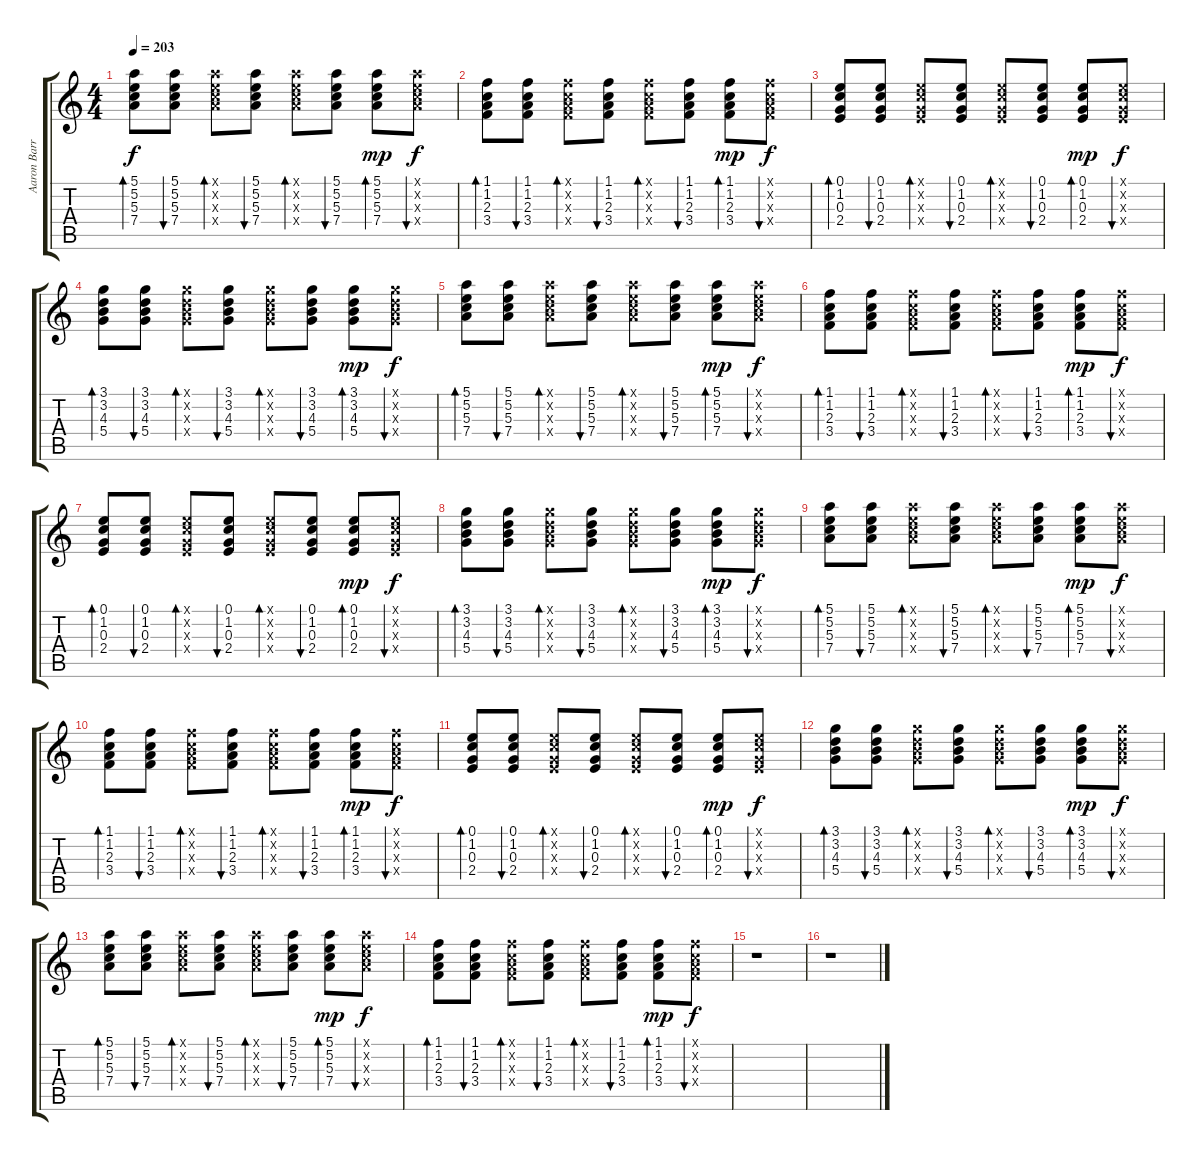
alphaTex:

\track ("Aaron Barrett" "Aaron Barr") {instrument electricguitarclean}
\staff {score tabs}
\tuning (E4 B3 G3 D3 A2 E2) {hide}
\ts (4 4)
\tempo 203
\clef g2
\ks c
(5.1 5.2 5.3 7.4).8{bd 60 dy f} (5.1 5.2 5.3 7.4).8{bu 60} (5.1{x} 5.2{x} 5.3{x} 7.4{x}).8{bd 60} (5.1 5.2 5.3 7.4).8{bu 60} (5.1{x} 5.2{x} 5.3{x} 7.4{x}).8{bd 60} (5.1 5.2 5.3 7.4).8{bu 60} (5.1 5.2 5.3 7.4).8{bd 60 dy mp} (5.1{x} 5.2{x} 5.3{x} 7.4{x}).8{bu 60 dy f} |
(1.1 1.2 2.3 3.4).8{bd 60} (1.1 1.2 2.3 3.4).8{bu 60} (1.1{x} 1.2{x} 2.3{x} 3.4{x}).8{bd 60} (1.1 1.2 2.3 3.4).8{bu 60} (1.1{x} 1.2{x} 2.3{x} 3.4{x}).8{bd 60} (1.1 1.2 2.3 3.4).8{bu 60} (1.1 1.2 2.3 3.4).8{bd 60 dy mp} (1.1{x} 1.2{x} 2.3{x} 3.4{x}).8{bu 60 dy f} |
(0.1 1.2 0.3 2.4).8{bd 60} (0.1 1.2 0.3 2.4).8{bu 60} (0.1{x} 1.2{x} 0.3{x} 2.4{x}).8{bd 60} (0.1 1.2 0.3 2.4).8{bu 60} (0.1{x} 1.2{x} 0.3{x} 2.4{x}).8{bd 60} (0.1 1.2 0.3 2.4).8{bu 60} (0.1 1.2 0.3 2.4).8{bd 60 dy mp} (0.1{x} 1.2{x} 0.3{x} 2.4{x}).8{bu 60 dy f} |
(3.1 3.2 4.3 5.4).8{bd 60} (3.1 3.2 4.3 5.4).8{bu 60} (3.1{x} 3.2{x} 4.3{x} 5.4{x}).8{bd 60} (3.1 3.2 4.3 5.4).8{bu 60} (3.1{x} 3.2{x} 4.3{x} 5.4{x}).8{bd 60} (3.1 3.2 4.3 5.4).8{bu 60} (3.1 3.2 4.3 5.4).8{bd 60 dy mp} (3.1{x} 3.2{x} 4.3{x} 5.4{x}).8{bu 60 dy f} |
(5.1 5.2 5.3 7.4).8{bd 60} (5.1 5.2 5.3 7.4).8{bu 60} (5.1{x} 5.2{x} 5.3{x} 7.4{x}).8{bd 60} (5.1 5.2 5.3 7.4).8{bu 60} (5.1{x} 5.2{x} 5.3{x} 7.4{x}).8{bd 60} (5.1 5.2 5.3 7.4).8{bu 60} (5.1 5.2 5.3 7.4).8{bd 60 dy mp} (5.1{x} 5.2{x} 5.3{x} 7.4{x}).8{bu 60 dy f} |
(1.1 1.2 2.3 3.4).8{bd 60} (1.1 1.2 2.3 3.4).8{bu 60} (1.1{x} 1.2{x} 2.3{x} 3.4{x}).8{bd 60} (1.1 1.2 2.3 3.4).8{bu 60} (1.1{x} 1.2{x} 2.3{x} 3.4{x}).8{bd 60} (1.1 1.2 2.3 3.4).8{bu 60} (1.1 1.2 2.3 3.4).8{bd 60 dy mp} (1.1{x} 1.2{x} 2.3{x} 3.4{x}).8{bu 60 dy f} |
(0.1 1.2 0.3 2.4).8{bd 60} (0.1 1.2 0.3 2.4).8{bu 60} (0.1{x} 1.2{x} 0.3{x} 2.4{x}).8{bd 60} (0.1 1.2 0.3 2.4).8{bu 60} (0.1{x} 1.2{x} 0.3{x} 2.4{x}).8{bd 60} (0.1 1.2 0.3 2.4).8{bu 60} (0.1 1.2 0.3 2.4).8{bd 60 dy mp} (0.1{x} 1.2{x} 0.3{x} 2.4{x}).8{bu 60 dy f} |
(3.1 3.2 4.3 5.4).8{bd 60} (3.1 3.2 4.3 5.4).8{bu 60} (3.1{x} 3.2{x} 4.3{x} 5.4{x}).8{bd 60} (3.1 3.2 4.3 5.4).8{bu 60} (3.1{x} 3.2{x} 4.3{x} 5.4{x}).8{bd 60} (3.1 3.2 4.3 5.4).8{bu 60} (3.1 3.2 4.3 5.4).8{bd 60 dy mp} (3.1{x} 3.2{x} 4.3{x} 5.4{x}).8{bu 60 dy f} |
(5.1 5.2 5.3 7.4).8{bd 60} (5.1 5.2 5.3 7.4).8{bu 60} (5.1{x} 5.2{x} 5.3{x} 7.4{x}).8{bd 60} (5.1 5.2 5.3 7.4).8{bu 60} (5.1{x} 5.2{x} 5.3{x} 7.4{x}).8{bd 60} (5.1 5.2 5.3 7.4).8{bu 60} (5.1 5.2 5.3 7.4).8{bd 60 dy mp} (5.1{x} 5.2{x} 5.3{x} 7.4{x}).8{bu 60 dy f} |
(1.1 1.2 2.3 3.4).8{bd 60} (1.1 1.2 2.3 3.4).8{bu 60} (1.1{x} 1.2{x} 2.3{x} 3.4{x}).8{bd 60} (1.1 1.2 2.3 3.4).8{bu 60} (1.1{x} 1.2{x} 2.3{x} 3.4{x}).8{bd 60} (1.1 1.2 2.3 3.4).8{bu 60} (1.1 1.2 2.3 3.4).8{bd 60 dy mp} (1.1{x} 1.2{x} 2.3{x} 3.4{x}).8{bu 60 dy f} |
(0.1 1.2 0.3 2.4).8{bd 60} (0.1 1.2 0.3 2.4).8{bu 60} (0.1{x} 1.2{x} 0.3{x} 2.4{x}).8{bd 60} (0.1 1.2 0.3 2.4).8{bu 60} (0.1{x} 1.2{x} 0.3{x} 2.4{x}).8{bd 60} (0.1 1.2 0.3 2.4).8{bu 60} (0.1 1.2 0.3 2.4).8{bd 60 dy mp} (0.1{x} 1.2{x} 0.3{x} 2.4{x}).8{bu 60 dy f} |
(3.1 3.2 4.3 5.4).8{bd 60} (3.1 3.2 4.3 5.4).8{bu 60} (3.1{x} 3.2{x} 4.3{x} 5.4{x}).8{bd 60} (3.1 3.2 4.3 5.4).8{bu 60} (3.1{x} 3.2{x} 4.3{x} 5.4{x}).8{bd 60} (3.1 3.2 4.3 5.4).8{bu 60} (3.1 3.2 4.3 5.4).8{bd 60 dy mp} (3.1{x} 3.2{x} 4.3{x} 5.4{x}).8{bu 60 dy f} |
(5.1 5.2 5.3 7.4).8{bd 60} (5.1 5.2 5.3 7.4).8{bu 60} (5.1{x} 5.2{x} 5.3{x} 7.4{x}).8{bd 60} (5.1 5.2 5.3 7.4).8{bu 60} (5.1{x} 5.2{x} 5.3{x} 7.4{x}).8{bd 60} (5.1 5.2 5.3 7.4).8{bu 60} (5.1 5.2 5.3 7.4).8{bd 60 dy mp} (5.1{x} 5.2{x} 5.3{x} 7.4{x}).8{bu 60 dy f} |
(1.1 1.2 2.3 3.4).8{bd 60} (1.1 1.2 2.3 3.4).8{bu 60} (1.1{x} 1.2{x} 2.3{x} 3.4{x}).8{bd 60} (1.1 1.2 2.3 3.4).8{bu 60} (1.1{x} 1.2{x} 2.3{x} 3.4{x}).8{bd 60} (1.1 1.2 2.3 3.4).8{bu 60} (1.1 1.2 2.3 3.4).8{bd 60 dy mp} (1.1{x} 1.2{x} 2.3{x} 3.4{x}).8{bu 60 dy f} |
r.1 |
r.1
